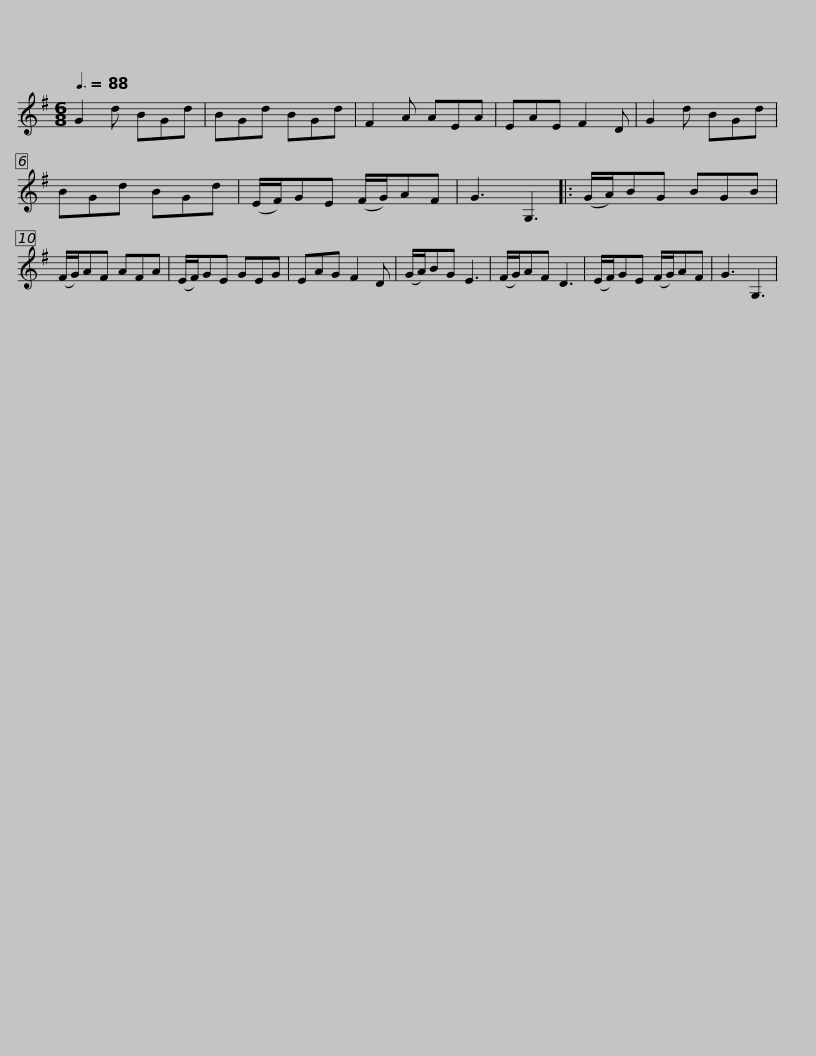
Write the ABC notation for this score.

X:1
L:1/8
Q:3/8=88
M:6/8
I:linebreak $
K:G
V:1 treble
V:1
 G2 d BGd | BGd BGd | F2 A AEA | EAE F2 D | G2 d BGd | %5
 BGd BGd | (E/F/)GE (F/G/)AF | G3 G,3 |:$ (G/A/)BG BGB | (F/G/)AF AFA | %10
 (E/F/)GE GEG | EAG F2 D | (G/A/)BG E3 | (F/G/)AF D3 | (E/F/)GE (F/G/)AF |$ %15
 G3 G,3 | %16
